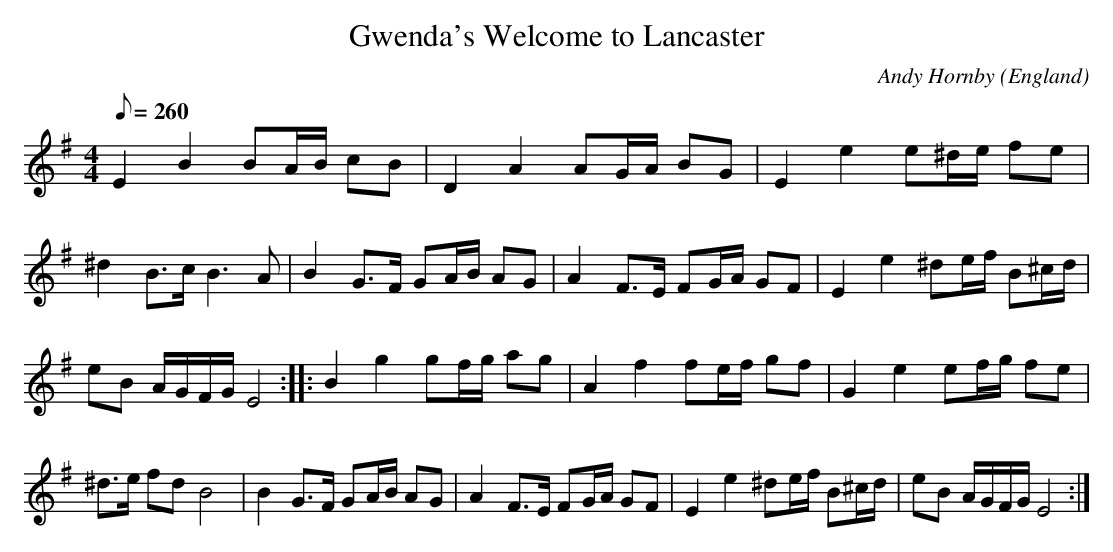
X:1
T:Gwenda's Welcome to Lancaster
C:Andy Hornby
M:4/4
O:England
Q:1/8=260
K:E min
E2B2 BA/B/ cB| D2A2 AG/A/ BG|\
E2e2 e^d/e/ fe| ^d2 B>c B3 A|\
B2 G>F GA/B/ AG| A2 F>E FG/A/ GF|\
E2e2 ^de/f/ B^c/d/|eB A/G/F/G/ E4::\
B2g2 gf/g/ ag| A2f2 fe/f/ gf|\
G2e2 ef/g/ fe| ^d>e fd B4|\
B2G>F GA/B/ AG|A2 F>E FG/A/ GF|\
E2e2 ^de/f/ B^c/d/|eB A/G/F/G/ E4:|
